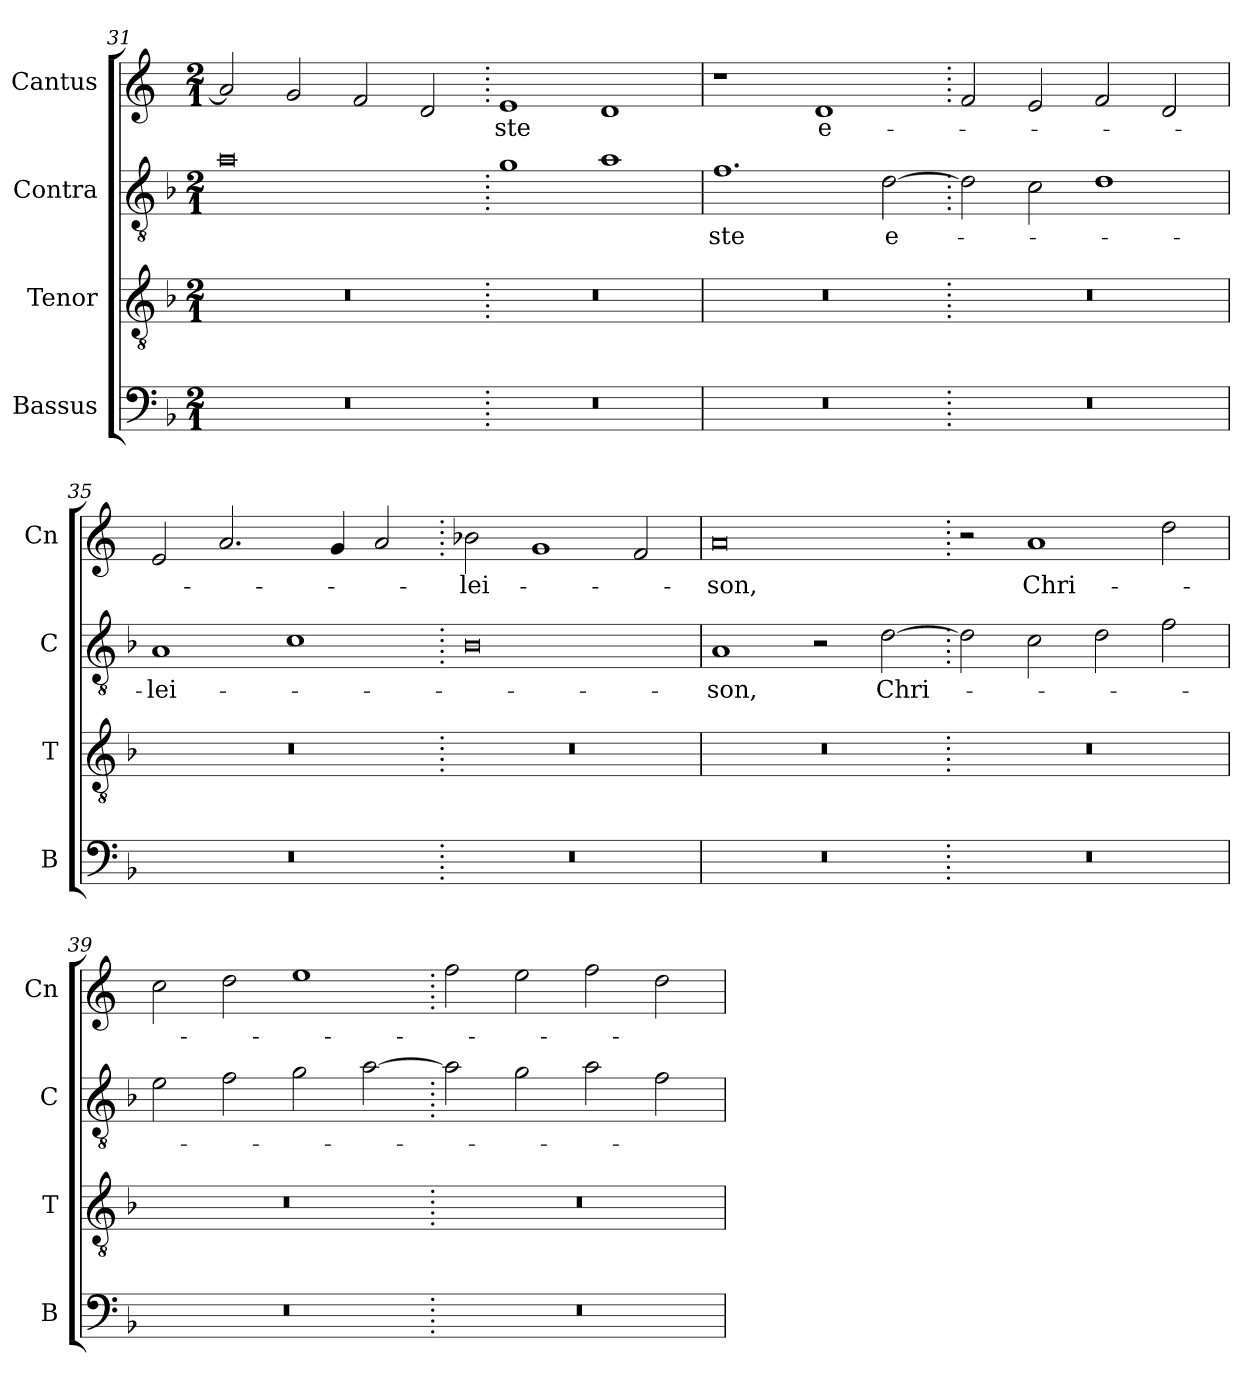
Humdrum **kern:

**kern	**kern	**kern	**text	**kern	**text
*part4	*part3	*part2	*part2	*part1	*part1
*staff4	*staff3	*staff2	*staff2	*staff1	*staff1
*I"Bassus	*I"Tenor	*I"Contra	*	*I"Cantus	*
*I'B	*I'T	*I'C	*	*I'Cn	*
*clefF4	*clefGv2	*clefGv2	*	*clefG2	*
*k[b-]	*k[b-]	*k[b-]	*	*k[]	*
*M2/1	*M2/1	*M2/1	*	*M2/1	*
=31	=31	=31	=31	=31	=31
0r	0r	0a	.	2a/]	.
.	.	.	.	2g/	.
.	.	.	.	2f/	.
.	.	.	.	2d/	.
=32.	=32.	=32.	=32.	=32.	=32.
0r	0r	1g	.	1e	-ste
.	.	1a	.	1d	.
=33	=33	=33	=33	=33	=33
0r	0r	1.f	-ste	1r	.
.	.	.	.	1d	e-
.	.	[2d\	e-	.	.
=34.	=34.	=34.	=34.	=34.	=34.
0r	0r	2d\]	.	2f/	.
.	.	2c\	.	2e/	.
.	.	1d	.	2f/	.
.	.	.	.	2d/	.
=35	=35	=35	=35	=35	=35
0r	0r	1A	-lei-	2e/	.
.	.	.	.	2.a/	.
.	.	1c	.	.	.
.	.	.	.	4g/	.
.	.	.	.	2a/	.
=36.	=36.	=36.	=36.	=36.	=36.
0r	0r	0B-	.	2b-X\	-lei-
.	.	.	.	1g	.
.	.	.	.	2f/	.
=37	=37	=37	=37	=37	=37
0r	0r	1A	-son,	0a	-son,
.	.	2r	.	.	.
.	.	[2d\	Chri-	.	.
=38.	=38.	=38.	=38.	=38.	=38.
0r	0r	2d\]	.	2r	.
.	.	2c\	.	1a	Chri-
.	.	2d\	.	.	.
.	.	2f\	.	2dd\	.
=39	=39	=39	=39	=39	=39
0r	0r	2e\	.	2cc\	.
.	.	2f\	.	2dd\	.
.	.	2g\	.	1ee	.
.	.	[2a\	.	.	.
=40.	=40.	=40.	=40.	=40.	=40.
0r	0r	2a\]	.	2ff\	.
.	.	2g\	.	2ee\	.
.	.	2a\	.	2ff\	.
.	.	2f\	.	2dd\	.
=	=	=	=	=	=
*-	*-	*-	*-	*-	*-
